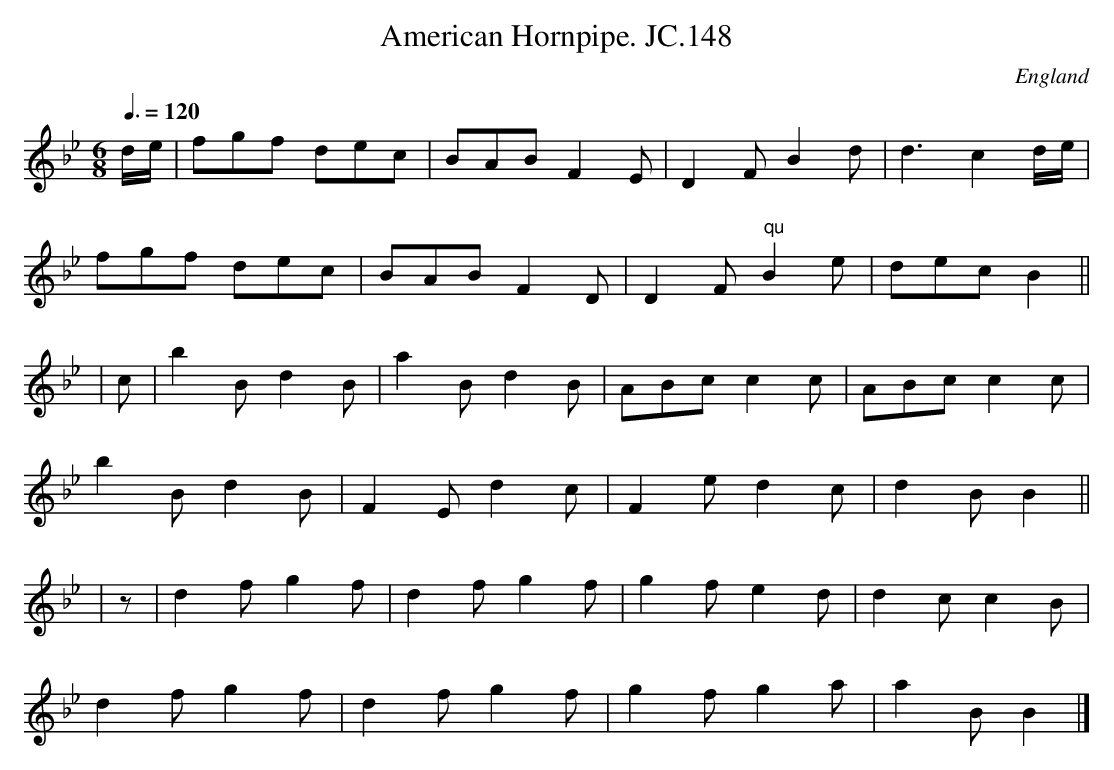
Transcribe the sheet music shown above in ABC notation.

X:1
T:American Hornpipe. JC.148
L:1/8
M:6/8
O:England
Q:3/8=120
K:Bb
d/e/|\
fgf dec|BAB F2E|D2F B2d|d3 c2d/e/|!
fgf dec|BAB F2D|D2F " qu"B2e|dec B2||!
|c|b2B d2B|a2B d2B|ABc c2c|ABc c2c|!
b2Bd2B|F2E d2c|F2e d2c|d2B B2||!
|z|d2f g2f|d2f g2f|g2f e2d|d2c c2B|!
d2f g2f|d2f g2f|g2f g2a|a2B B2|]
